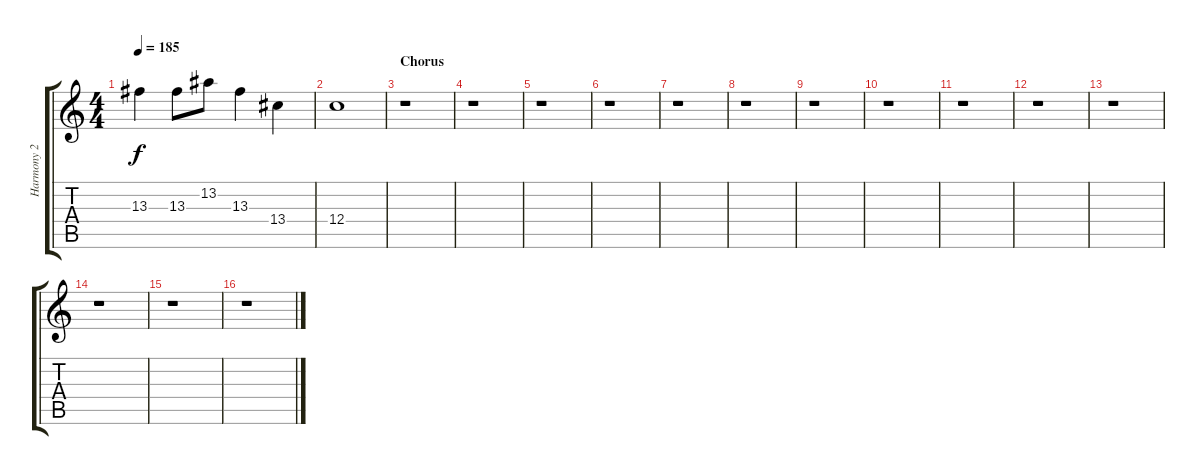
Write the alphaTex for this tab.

\track ("Harmony 2" "Harmony 2") {instrument overdrivenguitar}
\staff {score tabs}
\tuning (D4 A3 F3 C3 G2 C2) {hide}
\ts (4 4)
\tempo 185
\clef g2
\ks aminor
13.3.4{dy f} 13.3.8 13.2.8 13.3.4 13.4.4 |
12.4.1 |
\section ("" "Chorus")
r.1 |
r.1 |
r.1 |
r.1 |
r.1 |
r.1 |
r.1 |
r.1 |
r.1 |
r.1 |
r.1 |
r.1 |
r.1 |
r.1
